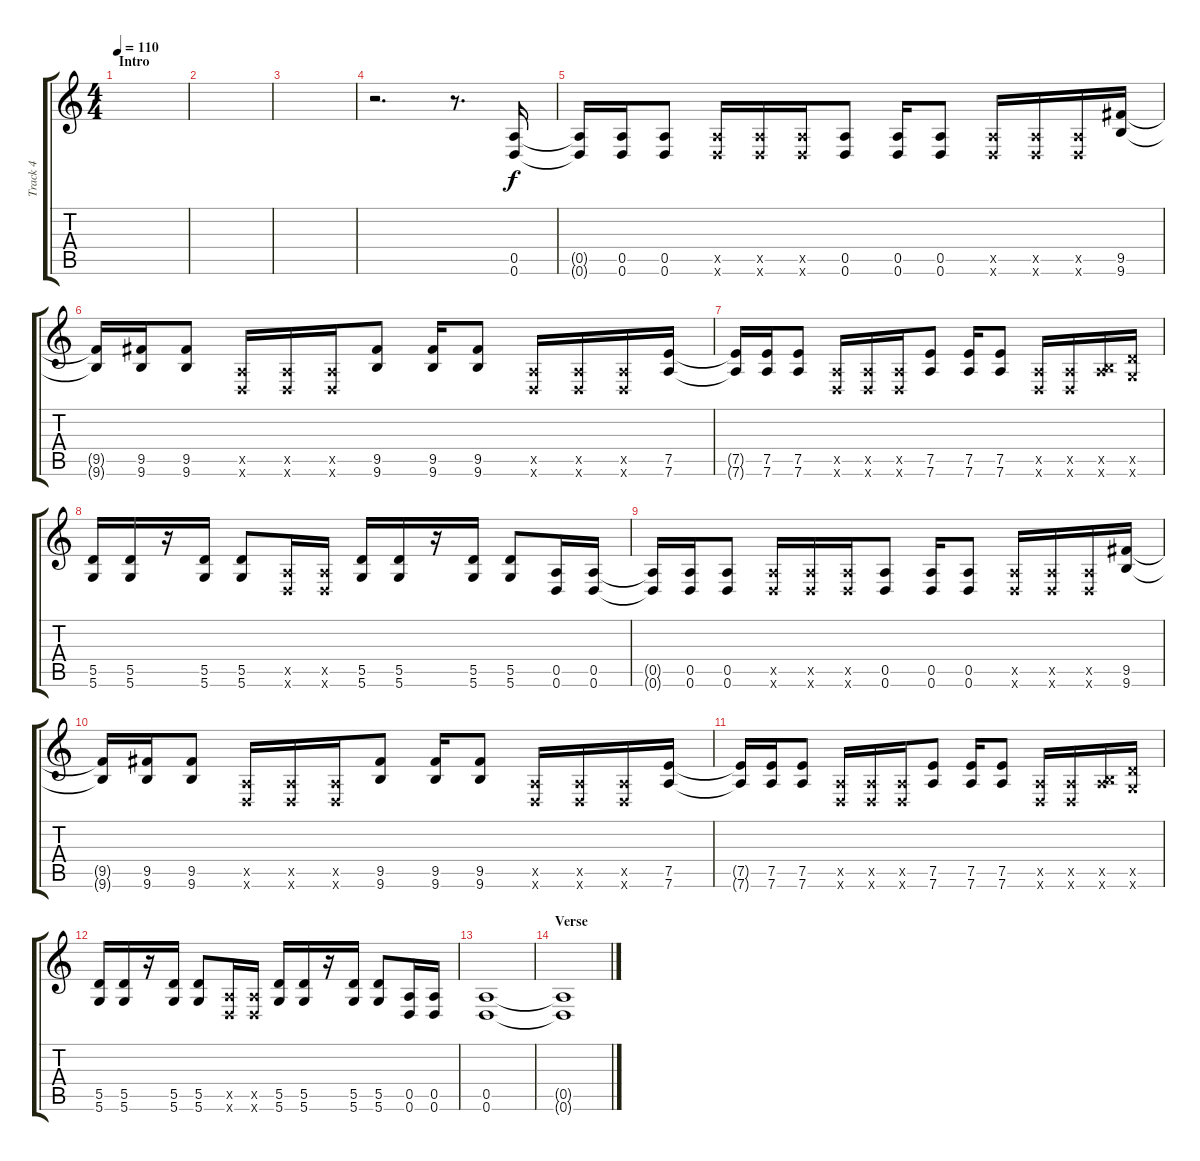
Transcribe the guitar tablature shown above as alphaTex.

\track ("Track 4" "Track 4") {instrument distortionguitar}
\staff {score tabs}
\tuning (E4 B3 G3 D3 A2 D2) {hide}
\ts (4 4)
\section ("" "Intro")
\tempo 110
\clef g2
\ks c
|
|
|
r.2{d} r.8{d} (0.5 0.6).16 |
(0.5{t} 0.6{t}).16 (0.5 0.6).16 (0.5 0.6).8 (0.5{x} 0.6{x}).16 (0.5{x} 0.6{x}).16 (0.5{x} 0.6{x}).16 (0.5 0.6).8 (0.5 0.6).16 (0.5 0.6).8 (0.5{x} 0.6{x}).16 (0.5{x} 0.6{x}).16 (0.5{x} 0.6{x}).16 (9.5 9.6).16 |
(9.5{t} 9.6{t}).16 (9.5 9.6).16 (9.5 9.6).8 (0.5{x} 0.6{x}).16 (0.5{x} 0.6{x}).16 (0.5{x} 0.6{x}).16 (9.5 9.6).8 (9.5 9.6).16 (9.5 9.6).8 (0.5{x} 0.6{x}).16 (0.5{x} 0.6{x}).16 (0.5{x} 0.6{x}).16 (7.5 7.6).16 |
(7.5{t} 7.6{t}).16 (7.5 7.6).16 (7.5 7.6).8 (0.5{x} 0.6{x}).16 (0.5{x} 0.6{x}).16 (0.5{x} 0.6{x}).16 (7.5 7.6).8 (7.5 7.6).16 (7.5 7.6).8 (0.5{x} 0.6{x}).16 (0.5{x} 0.6{x}).16 (0.5{x} 9.6{x}).16 (5.5{x} 5.6{x}).16 |
(5.5 5.6).16 (5.5 5.6).16 r.16 (5.5 5.6).16 (5.5 5.6).8 (0.5{x} 0.6{x}).16 (0.5{x} 0.6{x}).16 (5.5 5.6).16 (5.5 5.6).16 r.16 (5.5 5.6).16 (5.5 5.6).8 (0.5 0.6).16 (0.5 0.6).16 |
(0.5{t} 0.6{t}).16 (0.5 0.6).16 (0.5 0.6).8 (0.5{x} 0.6{x}).16 (0.5{x} 0.6{x}).16 (0.5{x} 0.6{x}).16 (0.5 0.6).8 (0.5 0.6).16 (0.5 0.6).8 (0.5{x} 0.6{x}).16 (0.5{x} 0.6{x}).16 (0.5{x} 0.6{x}).16 (9.5 9.6).16 |
(9.5{t} 9.6{t}).16 (9.5 9.6).16 (9.5 9.6).8 (0.5{x} 0.6{x}).16 (0.5{x} 0.6{x}).16 (0.5{x} 0.6{x}).16 (9.5 9.6).8 (9.5 9.6).16 (9.5 9.6).8 (0.5{x} 0.6{x}).16 (0.5{x} 0.6{x}).16 (0.5{x} 0.6{x}).16 (7.5 7.6).16 |
(7.5{t} 7.6{t}).16 (7.5 7.6).16 (7.5 7.6).8 (0.5{x} 0.6{x}).16 (0.5{x} 0.6{x}).16 (0.5{x} 0.6{x}).16 (7.5 7.6).8 (7.5 7.6).16 (7.5 7.6).8 (0.5{x} 0.6{x}).16 (0.5{x} 0.6{x}).16 (0.5{x} 9.6{x}).16 (5.5{x} 5.6{x}).16 |
(5.5 5.6).16 (5.5 5.6).16 r.16 (5.5 5.6).16 (5.5 5.6).8 (0.5{x} 0.6{x}).16 (0.5{x} 0.6{x}).16 (5.5 5.6).16 (5.5 5.6).16 r.16 (5.5 5.6).16 (5.5 5.6).8 (0.5 0.6).16 (0.5 0.6).16 |
(0.5 0.6).1{volume 9} |
\section ("" "Verse")
(0.5{t} 0.6{t}).1
